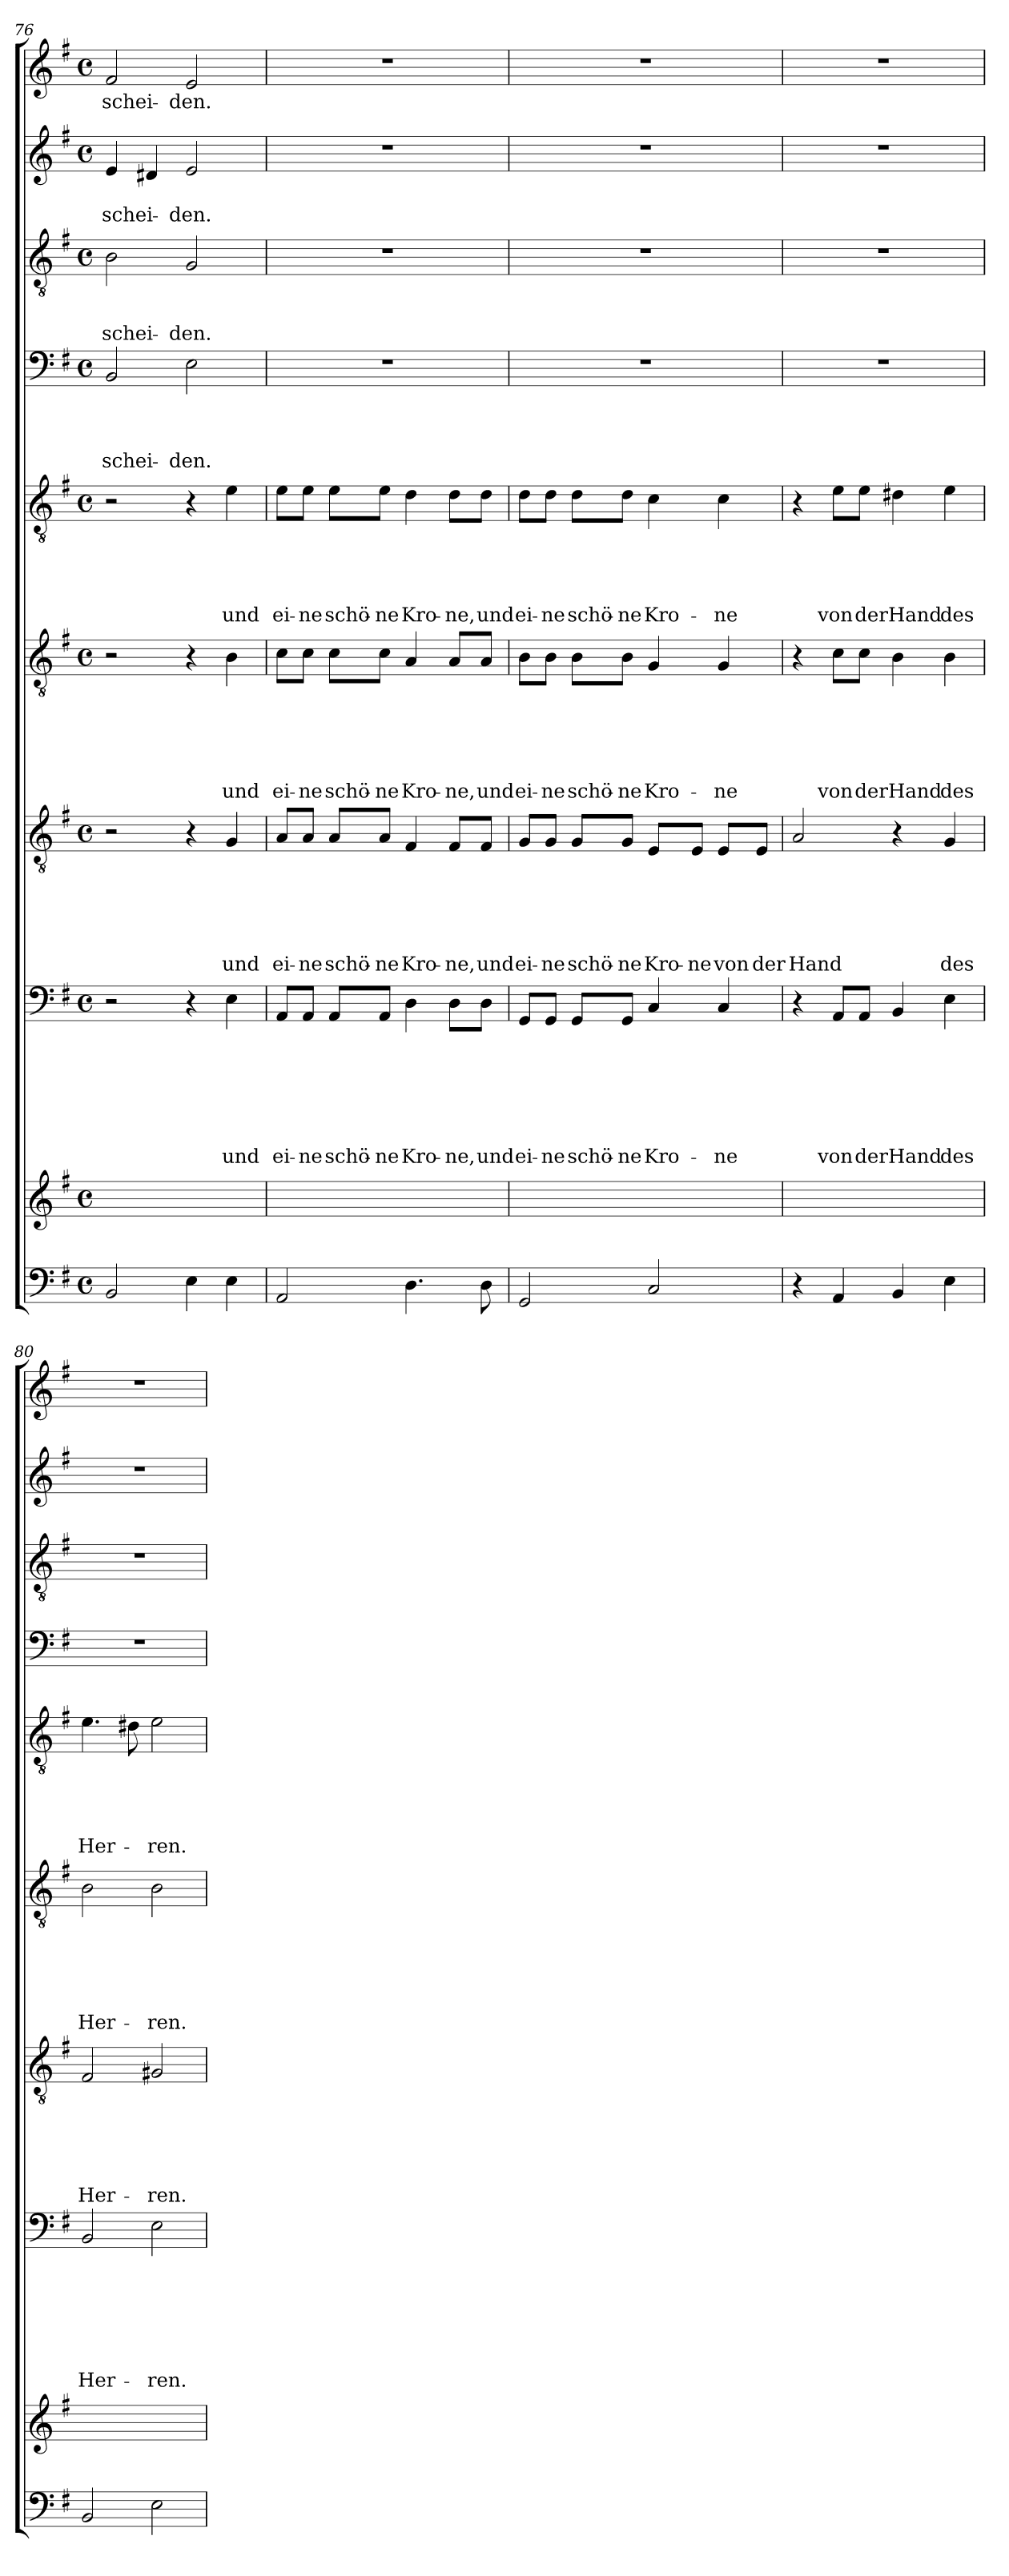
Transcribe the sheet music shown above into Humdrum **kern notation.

**kern	**kern	**kern	**text	**text	**text	**text	**text	**text	**text	**kern	**text	**text	**text	**text	**text	**text	**kern	**text	**text	**text	**text	**text	**text	**kern	**text	**text	**text	**text	**text	**kern	**text	**text	**text	**text	**kern	**text	**text	**text	**kern	**text	**text	**kern	**text
*part10	*part9	*part8	*part8	*part8	*part8	*part8	*part8	*part8	*part8	*part7	*part7	*part7	*part7	*part7	*part7	*part7	*part6	*part6	*part6	*part6	*part6	*part6	*part6	*part5	*part5	*part5	*part5	*part5	*part5	*part4	*part4	*part4	*part4	*part4	*part3	*part3	*part3	*part3	*part2	*part2	*part2	*part1	*part1
*staff10	*staff9	*staff8	*staff8	*staff8	*staff8	*staff8	*staff8	*staff8	*staff8	*staff7	*staff7	*staff7	*staff7	*staff7	*staff7	*staff7	*staff6	*staff6	*staff6	*staff6	*staff6	*staff6	*staff6	*staff5	*staff5	*staff5	*staff5	*staff5	*staff5	*staff4	*staff4	*staff4	*staff4	*staff4	*staff3	*staff3	*staff3	*staff3	*staff2	*staff2	*staff2	*staff1	*staff1
*clefF4	*clefG2	*clefF4	*	*	*	*	*	*	*	*clefGv2	*	*	*	*	*	*	*clefGv2	*	*	*	*	*	*	*clefGv2	*	*	*	*	*	*clefF4	*	*	*	*	*clefGv2	*	*	*	*clefG2	*	*	*clefG2	*
*k[f#]	*k[f#]	*k[f#]	*	*	*	*	*	*	*	*k[f#]	*	*	*	*	*	*	*k[f#]	*	*	*	*	*	*	*k[f#]	*	*	*	*	*	*k[f#]	*	*	*	*	*k[f#]	*	*	*	*k[f#]	*	*	*k[f#]	*
*G:	*G:	*G:	*	*	*	*	*	*	*	*G:	*	*	*	*	*	*	*G:	*	*	*	*	*	*	*G:	*	*	*	*	*	*G:	*	*	*	*	*G:	*	*	*	*G:	*	*	*G:	*
*M4/4	*M4/4	*M4/4	*	*	*	*	*	*	*	*M4/4	*	*	*	*	*	*	*M4/4	*	*	*	*	*	*	*M4/4	*	*	*	*	*	*M4/4	*	*	*	*	*M4/4	*	*	*	*M4/4	*	*	*M4/4	*
*met(c)	*met(c)	*met(c)	*	*	*	*	*	*	*	*met(c)	*	*	*	*	*	*	*met(c)	*	*	*	*	*	*	*met(c)	*	*	*	*	*	*met(c)	*	*	*	*	*met(c)	*	*	*	*met(c)	*	*	*met(c)	*
=76	=76	=76	=76	=76	=76	=76	=76	=76	=76	=76	=76	=76	=76	=76	=76	=76	=76	=76	=76	=76	=76	=76	=76	=76	=76	=76	=76	=76	=76	=76	=76	=76	=76	=76	=76	=76	=76	=76	=76	=76	=76	=76	=76
!	!	!	!	!	!	!	!	!	!	!	!	!	!	!	!	!	!	!	!	!	!	!	!	!	!	!	!	!	!	!	!	!	!	!LO:LY:b	!	!	!	!LO:LY:b	!	!	!LO:LY:b	!	!LO:LY:b
2BB/	1ryy	2r	.	.	.	.	.	.	.	2r	.	.	.	.	.	.	2r	.	.	.	.	.	.	2r	.	.	.	.	.	2BB/	.	.	.	schei-	2B\	.	.	schei-	4e/	.	schei-	2f#/	schei-
.	.	.	.	.	.	.	.	.	.	.	.	.	.	.	.	.	.	.	.	.	.	.	.	.	.	.	.	.	.	.	.	.	.	.	.	.	.	.	4d#X/	.	.	.	.
!	!	!	!	!	!	!	!	!	!	!	!	!	!	!	!	!	!	!	!	!	!	!	!	!	!	!	!	!	!	!	!	!	!	!LO:LY:b	!	!	!	!LO:LY:b	!	!	!LO:LY:b	!	!LO:LY:b
4E\	.	4r	.	.	.	.	.	.	.	4r	.	.	.	.	.	.	4r	.	.	.	.	.	.	4r	.	.	.	.	.	2E\	.	.	.	-den.	2G/	.	.	-den.	2e/	.	-den.	2e/	-den.
!	!	!	!	!	!	!	!	!	!LO:LY:b	!	!	!	!	!	!	!LO:LY:b	!	!	!	!	!	!	!LO:LY:b	!	!	!	!	!	!LO:LY:b	!	!	!	!	!	!	!	!	!	!	!	!	!	!
4E\	.	4E\	.	.	.	.	.	.	und	4G/	.	.	.	.	.	und	4B\	.	.	.	.	.	und	4e\	.	.	.	.	und	.	.	.	.	.	.	.	.	.	.	.	.	.	.
=77	=77	=77	=77	=77	=77	=77	=77	=77	=77	=77	=77	=77	=77	=77	=77	=77	=77	=77	=77	=77	=77	=77	=77	=77	=77	=77	=77	=77	=77	=77	=77	=77	=77	=77	=77	=77	=77	=77	=77	=77	=77	=77	=77
!	!	!	!	!	!	!	!	!	!LO:LY:b	!	!	!	!	!	!	!LO:LY:b	!	!	!	!	!	!	!LO:LY:b	!	!	!	!	!	!LO:LY:b	!	!	!	!	!	!	!	!	!	!	!	!	!	!
2AA/	1ryy	8AA/L	.	.	.	.	.	.	ei-	8A/L	.	.	.	.	.	ei-	8c\L	.	.	.	.	.	ei-	8e\L	.	.	.	.	ei-	1r	.	.	.	.	1r	.	.	.	1r	.	.	1r	.
!	!	!	!	!	!	!	!	!	!LO:LY:b	!	!	!	!	!	!	!LO:LY:b	!	!	!	!	!	!	!LO:LY:b	!	!	!	!	!	!LO:LY:b	!	!	!	!	!	!	!	!	!	!	!	!	!	!
.	.	8AA/J	.	.	.	.	.	.	-ne	8A/J	.	.	.	.	.	-ne	8c\J	.	.	.	.	.	-ne	8e\J	.	.	.	.	-ne	.	.	.	.	.	.	.	.	.	.	.	.	.	.
!	!	!	!	!	!	!	!	!	!LO:LY:b	!	!	!	!	!	!	!LO:LY:b	!	!	!	!	!	!	!LO:LY:b	!	!	!	!	!	!LO:LY:b	!	!	!	!	!	!	!	!	!	!	!	!	!	!
.	.	8AA/L	.	.	.	.	.	.	schö-	8A/L	.	.	.	.	.	schö-	8c\L	.	.	.	.	.	schö-	8e\L	.	.	.	.	schö-	.	.	.	.	.	.	.	.	.	.	.	.	.	.
!	!	!	!	!	!	!	!	!	!LO:LY:b	!	!	!	!	!	!	!LO:LY:b	!	!	!	!	!	!	!LO:LY:b	!	!	!	!	!	!LO:LY:b	!	!	!	!	!	!	!	!	!	!	!	!	!	!
.	.	8AA/J	.	.	.	.	.	.	-ne	8A/J	.	.	.	.	.	-ne	8c\J	.	.	.	.	.	-ne	8e\J	.	.	.	.	-ne	.	.	.	.	.	.	.	.	.	.	.	.	.	.
!	!	!	!	!	!	!	!	!	!LO:LY:b	!	!	!	!	!	!	!LO:LY:b	!	!	!	!	!	!	!LO:LY:b	!	!	!	!	!	!LO:LY:b	!	!	!	!	!	!	!	!	!	!	!	!	!	!
4.D\	.	4D\	.	.	.	.	.	.	Kro-	4F#/	.	.	.	.	.	Kro-	4A/	.	.	.	.	.	Kro-	4d\	.	.	.	.	Kro-	.	.	.	.	.	.	.	.	.	.	.	.	.	.
!	!	!	!	!	!	!	!	!	!LO:LY:b	!	!	!	!	!	!	!LO:LY:b	!	!	!	!	!	!	!LO:LY:b	!	!	!	!	!	!LO:LY:b	!	!	!	!	!	!	!	!	!	!	!	!	!	!
.	.	8D\L	.	.	.	.	.	.	-ne,	8F#/L	.	.	.	.	.	-ne,	8A/L	.	.	.	.	.	-ne,	8d\L	.	.	.	.	-ne,	.	.	.	.	.	.	.	.	.	.	.	.	.	.
!	!	!	!	!	!	!	!	!	!LO:LY:b	!	!	!	!	!	!	!LO:LY:b	!	!	!	!	!	!	!LO:LY:b	!	!	!	!	!	!LO:LY:b	!	!	!	!	!	!	!	!	!	!	!	!	!	!
8D\	.	8D\J	.	.	.	.	.	.	und	8F#/J	.	.	.	.	.	und	8A/J	.	.	.	.	.	und	8d\J	.	.	.	.	und	.	.	.	.	.	.	.	.	.	.	.	.	.	.
=78	=78	=78	=78	=78	=78	=78	=78	=78	=78	=78	=78	=78	=78	=78	=78	=78	=78	=78	=78	=78	=78	=78	=78	=78	=78	=78	=78	=78	=78	=78	=78	=78	=78	=78	=78	=78	=78	=78	=78	=78	=78	=78	=78
!	!	!	!	!	!	!	!	!	!LO:LY:b	!	!	!	!	!	!	!LO:LY:b	!	!	!	!	!	!	!LO:LY:b	!	!	!	!	!	!LO:LY:b	!	!	!	!	!	!	!	!	!	!	!	!	!	!
2GG/	1ryy	8GG/L	.	.	.	.	.	.	ei-	8G/L	.	.	.	.	.	ei-	8B\L	.	.	.	.	.	ei-	8d\L	.	.	.	.	ei-	1r	.	.	.	.	1r	.	.	.	1r	.	.	1r	.
!	!	!	!	!	!	!	!	!	!LO:LY:b	!	!	!	!	!	!	!LO:LY:b	!	!	!	!	!	!	!LO:LY:b	!	!	!	!	!	!LO:LY:b	!	!	!	!	!	!	!	!	!	!	!	!	!	!
.	.	8GG/J	.	.	.	.	.	.	-ne	8G/J	.	.	.	.	.	-ne	8B\J	.	.	.	.	.	-ne	8d\J	.	.	.	.	-ne	.	.	.	.	.	.	.	.	.	.	.	.	.	.
!	!	!	!	!	!	!	!	!	!LO:LY:b	!	!	!	!	!	!	!LO:LY:b	!	!	!	!	!	!	!LO:LY:b	!	!	!	!	!	!LO:LY:b	!	!	!	!	!	!	!	!	!	!	!	!	!	!
.	.	8GG/L	.	.	.	.	.	.	schö-	8G/L	.	.	.	.	.	schö-	8B\L	.	.	.	.	.	schö-	8d\L	.	.	.	.	schö-	.	.	.	.	.	.	.	.	.	.	.	.	.	.
!	!	!	!	!	!	!	!	!	!LO:LY:b	!	!	!	!	!	!	!LO:LY:b	!	!	!	!	!	!	!LO:LY:b	!	!	!	!	!	!LO:LY:b	!	!	!	!	!	!	!	!	!	!	!	!	!	!
.	.	8GG/J	.	.	.	.	.	.	-ne	8G/J	.	.	.	.	.	-ne	8B\J	.	.	.	.	.	-ne	8d\J	.	.	.	.	-ne	.	.	.	.	.	.	.	.	.	.	.	.	.	.
!	!	!	!	!	!	!	!	!	!LO:LY:b	!	!	!	!	!	!	!LO:LY:b	!	!	!	!	!	!	!LO:LY:b	!	!	!	!	!	!LO:LY:b	!	!	!	!	!	!	!	!	!	!	!	!	!	!
2C/	.	4C/	.	.	.	.	.	.	Kro-	8E/L	.	.	.	.	.	Kro-	4G/	.	.	.	.	.	Kro-	4c\	.	.	.	.	Kro-	.	.	.	.	.	.	.	.	.	.	.	.	.	.
!	!	!	!	!	!	!	!	!	!	!	!	!	!	!	!	!LO:LY:b	!	!	!	!	!	!	!	!	!	!	!	!	!	!	!	!	!	!	!	!	!	!	!	!	!	!	!
.	.	.	.	.	.	.	.	.	.	8E/J	.	.	.	.	.	-ne	.	.	.	.	.	.	.	.	.	.	.	.	.	.	.	.	.	.	.	.	.	.	.	.	.	.	.
!	!	!	!	!	!	!	!	!	!LO:LY:b	!	!	!	!	!	!	!LO:LY:b	!	!	!	!	!	!	!LO:LY:b	!	!	!	!	!	!LO:LY:b	!	!	!	!	!	!	!	!	!	!	!	!	!	!
.	.	4C/	.	.	.	.	.	.	-ne	8E/L	.	.	.	.	.	von	4G/	.	.	.	.	.	-ne	4c\	.	.	.	.	-ne	.	.	.	.	.	.	.	.	.	.	.	.	.	.
!	!	!	!	!	!	!	!	!	!	!	!	!	!	!	!	!LO:LY:b	!	!	!	!	!	!	!	!	!	!	!	!	!	!	!	!	!	!	!	!	!	!	!	!	!	!	!
.	.	.	.	.	.	.	.	.	.	8E/J	.	.	.	.	.	der	.	.	.	.	.	.	.	.	.	.	.	.	.	.	.	.	.	.	.	.	.	.	.	.	.	.	.
=79	=79	=79	=79	=79	=79	=79	=79	=79	=79	=79	=79	=79	=79	=79	=79	=79	=79	=79	=79	=79	=79	=79	=79	=79	=79	=79	=79	=79	=79	=79	=79	=79	=79	=79	=79	=79	=79	=79	=79	=79	=79	=79	=79
!	!	!	!	!	!	!	!	!	!	!	!	!	!	!	!	!LO:LY:b	!	!	!	!	!	!	!	!	!	!	!	!	!	!	!	!	!	!	!	!	!	!	!	!	!	!	!
4r	1ryy	4r	.	.	.	.	.	.	.	2A/	.	.	.	.	.	Hand	4r	.	.	.	.	.	.	4r	.	.	.	.	.	1r	.	.	.	.	1r	.	.	.	1r	.	.	1r	.
!	!	!	!	!	!	!	!	!	!LO:LY:b	!	!	!	!	!	!	!	!	!	!	!	!	!	!LO:LY:b	!	!	!	!	!	!LO:LY:b	!	!	!	!	!	!	!	!	!	!	!	!	!	!
4AA/	.	8AA/L	.	.	.	.	.	.	von	.	.	.	.	.	.	.	8c\L	.	.	.	.	.	von	8e\L	.	.	.	.	von	.	.	.	.	.	.	.	.	.	.	.	.	.	.
!	!	!	!	!	!	!	!	!	!LO:LY:b	!	!	!	!	!	!	!	!	!	!	!	!	!	!LO:LY:b	!	!	!	!	!	!LO:LY:b	!	!	!	!	!	!	!	!	!	!	!	!	!	!
.	.	8AA/J	.	.	.	.	.	.	der	.	.	.	.	.	.	.	8c\J	.	.	.	.	.	der	8e\J	.	.	.	.	der	.	.	.	.	.	.	.	.	.	.	.	.	.	.
!	!	!	!	!	!	!	!	!	!LO:LY:b	!	!	!	!	!	!	!	!	!	!	!	!	!	!LO:LY:b	!	!	!	!	!	!LO:LY:b	!	!	!	!	!	!	!	!	!	!	!	!	!	!
4BB/	.	4BB/	.	.	.	.	.	.	Hand	4r	.	.	.	.	.	.	4B\	.	.	.	.	.	Hand	4d#X\	.	.	.	.	Hand	.	.	.	.	.	.	.	.	.	.	.	.	.	.
!	!	!	!	!	!	!	!	!	!LO:LY:b	!	!	!	!	!	!	!LO:LY:b	!	!	!	!	!	!	!LO:LY:b	!	!	!	!	!	!LO:LY:b	!	!	!	!	!	!	!	!	!	!	!	!	!	!
4E\	.	4E\	.	.	.	.	.	.	des	4G/	.	.	.	.	.	des	4B\	.	.	.	.	.	des	4e\	.	.	.	.	des	.	.	.	.	.	.	.	.	.	.	.	.	.	.
!!LO:PB:g=z
=80	=80	=80	=80	=80	=80	=80	=80	=80	=80	=80	=80	=80	=80	=80	=80	=80	=80	=80	=80	=80	=80	=80	=80	=80	=80	=80	=80	=80	=80	=80	=80	=80	=80	=80	=80	=80	=80	=80	=80	=80	=80	=80	=80
!	!	!	!	!	!	!	!	!	!LO:LY:b	!	!	!	!	!	!	!LO:LY:b	!	!	!	!	!	!	!LO:LY:b	!	!	!	!	!	!LO:LY:b	!	!	!	!	!	!	!	!	!	!	!	!	!	!
2BB/	1ryy	2BB/	.	.	.	.	.	.	Her-	2F#/	.	.	.	.	.	Her-	2B\	.	.	.	.	.	Her-	4.e\	.	.	.	.	Her-	1r	.	.	.	.	1r	.	.	.	1r	.	.	1r	.
.	.	.	.	.	.	.	.	.	.	.	.	.	.	.	.	.	.	.	.	.	.	.	.	8d#X\	.	.	.	.	.	.	.	.	.	.	.	.	.	.	.	.	.	.	.
!	!	!	!	!	!	!	!	!	!LO:LY:b	!	!	!	!	!	!	!LO:LY:b	!	!	!	!	!	!	!LO:LY:b	!	!	!	!	!	!LO:LY:b	!	!	!	!	!	!	!	!	!	!	!	!	!	!
2E\	.	2E\	.	.	.	.	.	.	-ren.	2G#X/	.	.	.	.	.	-ren.	2B\	.	.	.	.	.	-ren.	2e\	.	.	.	.	-ren.	.	.	.	.	.	.	.	.	.	.	.	.	.	.
=	=	=	=	=	=	=	=	=	=	=	=	=	=	=	=	=	=	=	=	=	=	=	=	=	=	=	=	=	=	=	=	=	=	=	=	=	=	=	=	=	=	=	=
*-	*-	*-	*-	*-	*-	*-	*-	*-	*-	*-	*-	*-	*-	*-	*-	*-	*-	*-	*-	*-	*-	*-	*-	*-	*-	*-	*-	*-	*-	*-	*-	*-	*-	*-	*-	*-	*-	*-	*-	*-	*-	*-	*-
